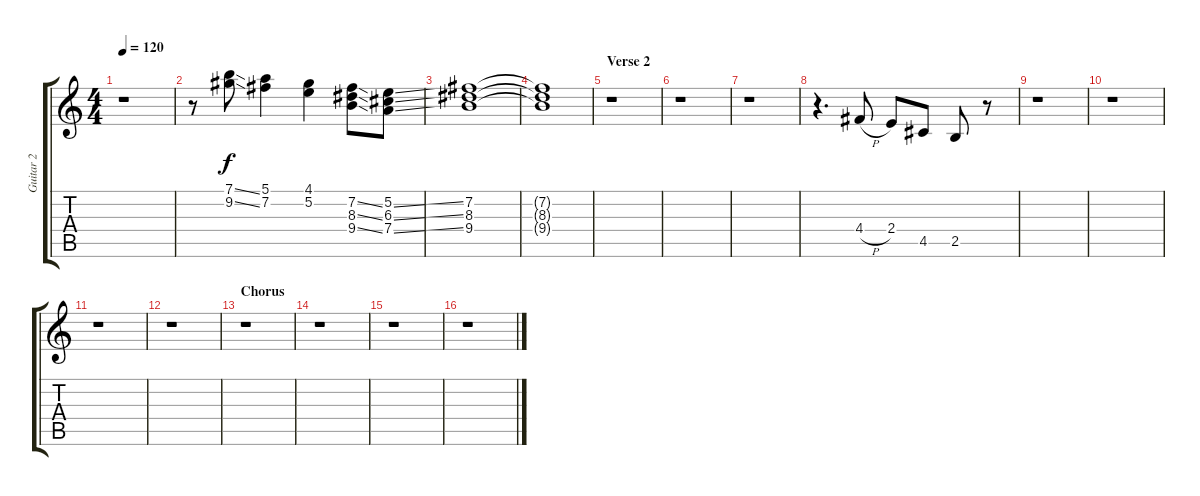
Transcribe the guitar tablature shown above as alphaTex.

\track ("Guitar 2" "Guitar 2") {instrument acousticguitarsteel}
\staff {score tabs}
\tuning (E4 B3 G3 D3 A2 E2) {hide}
\ts (4 4)
\tempo 120
\clef g2
\ks c
r.1{dy f} |
r.8 (7.1{ss} 9.2{ss}).8 (5.1 7.2).4 (4.1 5.2).4 (7.2{ss} 8.3{ss} 9.4{ss}).8 (5.2{ss} 6.3{ss} 7.4{ss}).8 |
(7.2 8.3 9.4).1 |
(7.2{t} 8.3{t} 9.4{t}).1 |
\section ("" "Verse 2")
r.1 |
r.1 |
r.1 |
r.4{d} 4.4{h}.8 2.4.8 4.5.8 2.5.8 r.8 |
r.1 |
r.1 |
r.1 |
r.1 |
\section ("" "Chorus")
r.1 |
r.1 |
r.1 |
r.1
